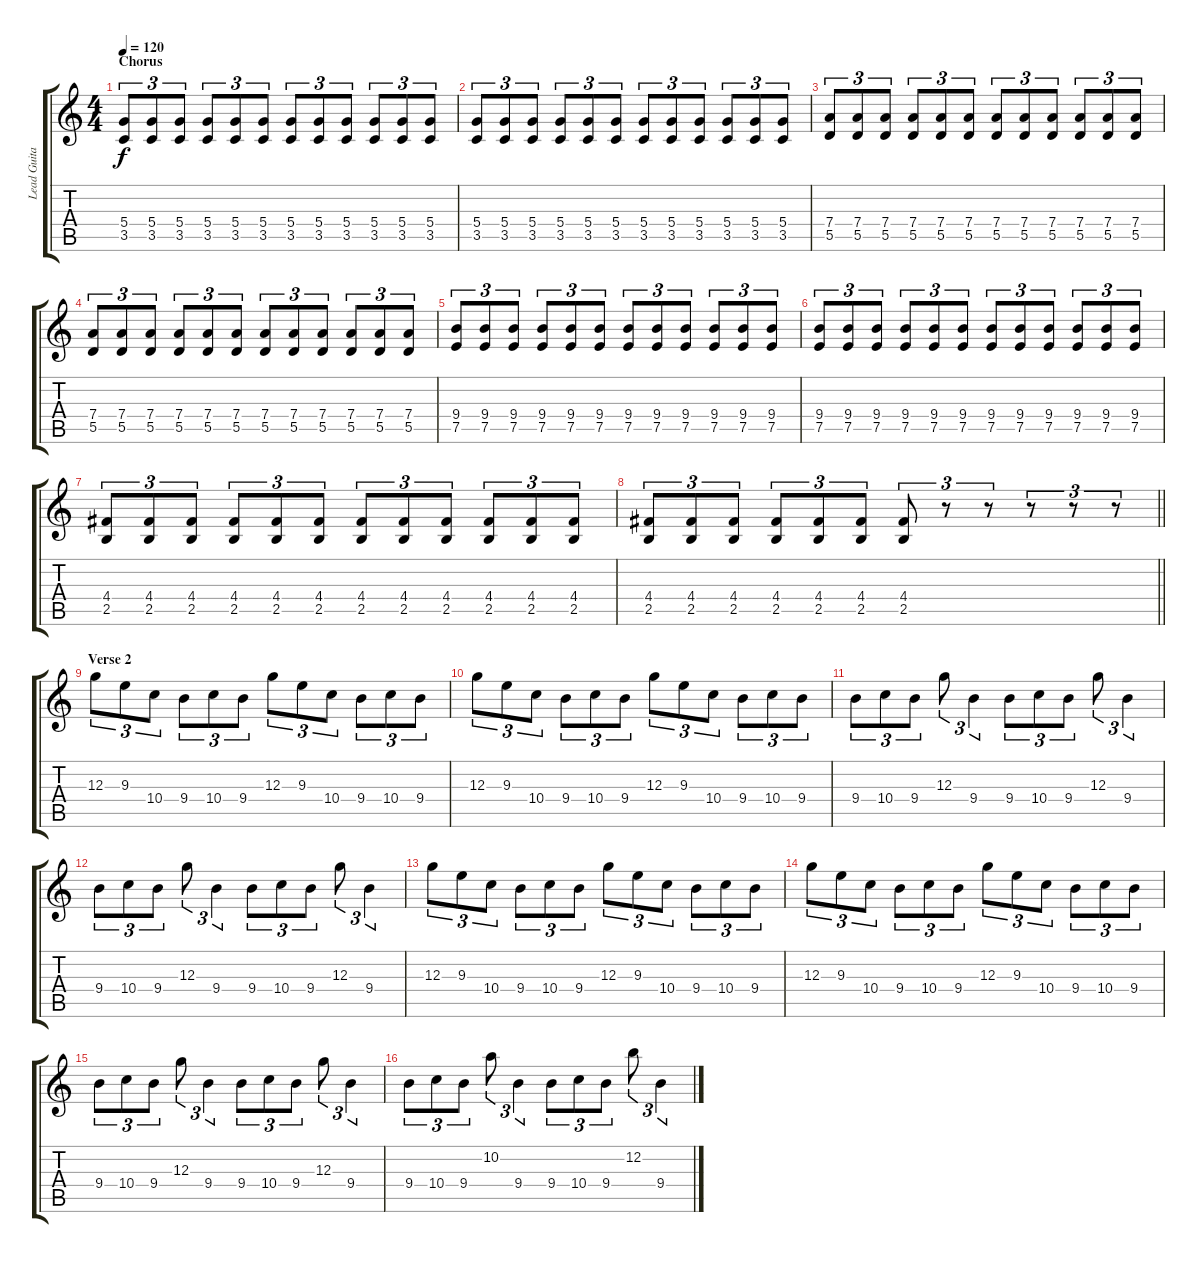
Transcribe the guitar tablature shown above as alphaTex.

\track ("Lead Guitar" "Lead Guita") {instrument distortionguitar}
\staff {score tabs}
\tuning (E4 B3 G3 D3 A2 E2) {hide}
\ts (4 4)
\section ("" "Chorus")
\tempo 120
\clef g2
\ks c
(5.4 3.5).8{tu (3 2) dy f instrument distortionguitar} (5.4 3.5).8{tu (3 2)} (5.4 3.5).8{tu (3 2)} (5.4 3.5).8{tu (3 2)} (5.4 3.5).8{tu (3 2)} (5.4 3.5).8{tu (3 2)} (5.4 3.5).8{tu (3 2)} (5.4 3.5).8{tu (3 2)} (5.4 3.5).8{tu (3 2)} (5.4 3.5).8{tu (3 2)} (5.4 3.5).8{tu (3 2)} (5.4 3.5).8{tu (3 2)} |
(5.4 3.5).8{tu (3 2)} (5.4 3.5).8{tu (3 2)} (5.4 3.5).8{tu (3 2)} (5.4 3.5).8{tu (3 2)} (5.4 3.5).8{tu (3 2)} (5.4 3.5).8{tu (3 2)} (5.4 3.5).8{tu (3 2)} (5.4 3.5).8{tu (3 2)} (5.4 3.5).8{tu (3 2)} (5.4 3.5).8{tu (3 2)} (5.4 3.5).8{tu (3 2)} (5.4 3.5).8{tu (3 2)} |
(7.4 5.5).8{tu (3 2)} (7.4 5.5).8{tu (3 2)} (7.4 5.5).8{tu (3 2)} (7.4 5.5).8{tu (3 2)} (7.4 5.5).8{tu (3 2)} (7.4 5.5).8{tu (3 2)} (7.4 5.5).8{tu (3 2)} (7.4 5.5).8{tu (3 2)} (7.4 5.5).8{tu (3 2)} (7.4 5.5).8{tu (3 2)} (7.4 5.5).8{tu (3 2)} (7.4 5.5).8{tu (3 2)} |
(7.4 5.5).8{tu (3 2)} (7.4 5.5).8{tu (3 2)} (7.4 5.5).8{tu (3 2)} (7.4 5.5).8{tu (3 2)} (7.4 5.5).8{tu (3 2)} (7.4 5.5).8{tu (3 2)} (7.4 5.5).8{tu (3 2)} (7.4 5.5).8{tu (3 2)} (7.4 5.5).8{tu (3 2)} (7.4 5.5).8{tu (3 2)} (7.4 5.5).8{tu (3 2)} (7.4 5.5).8{tu (3 2)} |
(9.4 7.5).8{tu (3 2)} (9.4 7.5).8{tu (3 2)} (9.4 7.5).8{tu (3 2)} (9.4 7.5).8{tu (3 2)} (9.4 7.5).8{tu (3 2)} (9.4 7.5).8{tu (3 2)} (9.4 7.5).8{tu (3 2)} (9.4 7.5).8{tu (3 2)} (9.4 7.5).8{tu (3 2)} (9.4 7.5).8{tu (3 2)} (9.4 7.5).8{tu (3 2)} (9.4 7.5).8{tu (3 2)} |
(9.4 7.5).8{tu (3 2)} (9.4 7.5).8{tu (3 2)} (9.4 7.5).8{tu (3 2)} (9.4 7.5).8{tu (3 2)} (9.4 7.5).8{tu (3 2)} (9.4 7.5).8{tu (3 2)} (9.4 7.5).8{tu (3 2)} (9.4 7.5).8{tu (3 2)} (9.4 7.5).8{tu (3 2)} (9.4 7.5).8{tu (3 2)} (9.4 7.5).8{tu (3 2)} (9.4 7.5).8{tu (3 2)} |
(4.4 2.5).8{tu (3 2)} (4.4 2.5).8{tu (3 2)} (4.4 2.5).8{tu (3 2)} (4.4 2.5).8{tu (3 2)} (4.4 2.5).8{tu (3 2)} (4.4 2.5).8{tu (3 2)} (4.4 2.5).8{tu (3 2)} (4.4 2.5).8{tu (3 2)} (4.4 2.5).8{tu (3 2)} (4.4 2.5).8{tu (3 2)} (4.4 2.5).8{tu (3 2)} (4.4 2.5).8{tu (3 2)} |
\barLineRight lightlight
(4.4 2.5).8{tu (3 2)} (4.4 2.5).8{tu (3 2)} (4.4 2.5).8{tu (3 2)} (4.4 2.5).8{tu (3 2)} (4.4 2.5).8{tu (3 2)} (4.4 2.5).8{tu (3 2)} (4.4 2.5).8{tu (3 2)} r.8{tu (3 2)} r.8{tu (3 2)} r.8{tu (3 2)} r.8{tu (3 2)} r.8{tu (3 2)} |
\section ("" "Verse 2")
12.3.8{tu (3 2)} 9.3.8{tu (3 2)} 10.4.8{tu (3 2)} 9.4.8{tu (3 2)} 10.4.8{tu (3 2)} 9.4.8{tu (3 2)} 12.3.8{tu (3 2)} 9.3.8{tu (3 2)} 10.4.8{tu (3 2)} 9.4.8{tu (3 2)} 10.4.8{tu (3 2)} 9.4.8{tu (3 2)} |
12.3.8{tu (3 2)} 9.3.8{tu (3 2)} 10.4.8{tu (3 2)} 9.4.8{tu (3 2)} 10.4.8{tu (3 2)} 9.4.8{tu (3 2)} 12.3.8{tu (3 2)} 9.3.8{tu (3 2)} 10.4.8{tu (3 2)} 9.4.8{tu (3 2)} 10.4.8{tu (3 2)} 9.4.8{tu (3 2)} |
9.4.8{tu (3 2)} 10.4.8{tu (3 2)} 9.4.8{tu (3 2)} 12.3.8{tu (3 2)} 9.4.4{tu (3 2)} 9.4.8{tu (3 2)} 10.4.8{tu (3 2)} 9.4.8{tu (3 2)} 12.3.8{tu (3 2)} 9.4.4{tu (3 2)} |
9.4.8{tu (3 2)} 10.4.8{tu (3 2)} 9.4.8{tu (3 2)} 12.3.8{tu (3 2)} 9.4.4{tu (3 2)} 9.4.8{tu (3 2)} 10.4.8{tu (3 2)} 9.4.8{tu (3 2)} 12.3.8{tu (3 2)} 9.4.4{tu (3 2)} |
12.3.8{tu (3 2)} 9.3.8{tu (3 2)} 10.4.8{tu (3 2)} 9.4.8{tu (3 2)} 10.4.8{tu (3 2)} 9.4.8{tu (3 2)} 12.3.8{tu (3 2)} 9.3.8{tu (3 2)} 10.4.8{tu (3 2)} 9.4.8{tu (3 2)} 10.4.8{tu (3 2)} 9.4.8{tu (3 2)} |
12.3.8{tu (3 2)} 9.3.8{tu (3 2)} 10.4.8{tu (3 2)} 9.4.8{tu (3 2)} 10.4.8{tu (3 2)} 9.4.8{tu (3 2)} 12.3.8{tu (3 2)} 9.3.8{tu (3 2)} 10.4.8{tu (3 2)} 9.4.8{tu (3 2)} 10.4.8{tu (3 2)} 9.4.8{tu (3 2)} |
9.4.8{tu (3 2)} 10.4.8{tu (3 2)} 9.4.8{tu (3 2)} 12.3.8{tu (3 2)} 9.4.4{tu (3 2)} 9.4.8{tu (3 2)} 10.4.8{tu (3 2)} 9.4.8{tu (3 2)} 12.3.8{tu (3 2)} 9.4.4{tu (3 2)} |
9.4.8{tu (3 2)} 10.4.8{tu (3 2)} 9.4.8{tu (3 2)} 10.2.8{tu (3 2)} 9.4.4{tu (3 2)} 9.4.8{tu (3 2)} 10.4.8{tu (3 2)} 9.4.8{tu (3 2)} 12.2.8{tu (3 2)} 9.4.4{tu (3 2)}
